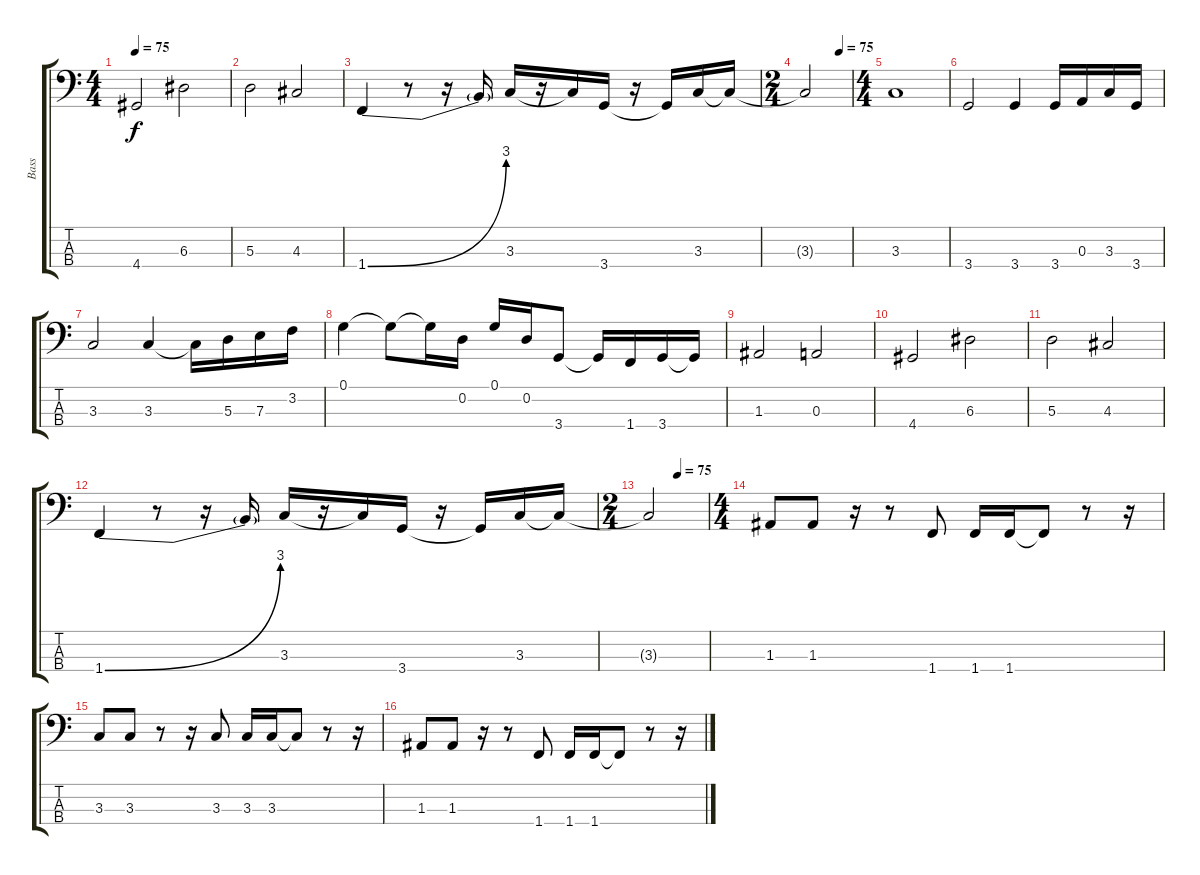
\track ("Bass" "Bass") {instrument slapbass1}
\staff {score tabs}
\tuning (G2 D2 A1 E1) {hide}
\ts (4 4)
\tempo 75
\clef f4
\ks c
4.4.2{dy f} 6.3.2 |
5.3.2 4.3.2 |
1.4{be (bend 0 0 60 12)}.4 r.8 r.16 1.4{t}.16 3.3.16 r.16 3.3{t}.16 3.4.16 r.16 3.4{t}.16 3.3.16 3.3{t}.16 |
\ts (2 4)
\tempo (75 0.75)
3.3{t}.2 |
\ts (4 4)
3.3.1 |
3.4.2 3.4.4 3.4.16 0.3.16 3.3.16 3.4.16 |
3.3.2 3.3.4 3.3{t}.16 5.3.16 7.3.16 3.2.16 |
0.1.4 0.1{t}.8 0.1{t}.16 0.2.16 0.1.16 0.2.16 3.4.8 3.4{t}.16 1.4.16 3.4.16 3.4{t}.16 |
1.3.2 0.3.2 |
4.4.2 6.3.2 |
5.3.2 4.3.2 |
1.4{be (bend 0 0 60 12)}.4 r.8 r.16 1.4{t}.16 3.3.16 r.16 3.3{t}.16 3.4.16 r.16 3.4{t}.16 3.3.16 3.3{t}.16 |
\ts (2 4)
\tempo (75 0.5)
3.3{t}.2 |
\ts (4 4)
1.3.8 1.3.8 r.16 r.8 1.4.8 1.4.16 1.4.16 1.4{t}.8 r.8 r.16 |
3.3.8 3.3.8 r.8 r.16 3.3.8 3.3.16 3.3.16 3.3{t}.8 r.8 r.16 |
1.3.8 1.3.8 r.16 r.8 1.4.8 1.4.16 1.4.16 1.4{t}.8 r.8 r.16
